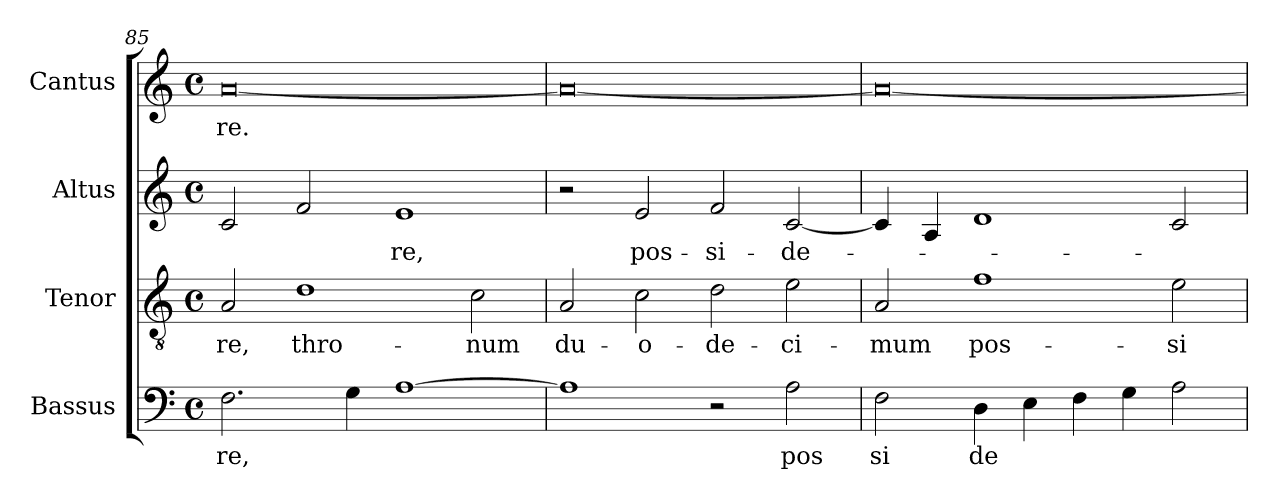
**kern	**text	**kern	**text	**kern	**text	**kern	**text
*part4	*part4	*part3	*part3	*part2	*part2	*part1	*part1
*staff4	*staff4	*staff3	*staff3	*staff2	*staff2	*staff1	*staff1
*I"Bassus	*	*I"Tenor	*	*I"Altus	*	*I"Cantus	*
*clefF4	*	*clefGv2	*	*clefG2	*	*clefG2	*
*	*	*	*	*k[]	*	*k[]	*
*	*	*	*	*C:	*	*C:	*
*M4/4	*	*M4/4	*	*M4/4	*	*M4/4	*
*met(c)	*	*met(c)	*	*met(c)	*	*met(c)	*
=85	=85	=85	=85	=85	=85	=85	=85
!	!LO:LY:b:cj	!	!LO:LY:b:cj	!	!	!	!LO:LY:b:cj
2.F\	re,	2A/	-re,	2c/	.	[<0a	re.
!	!	!	!LO:LY:b:cj	!	!	!	!
.	.	1d	thro-	2f/	.	.	.
4G\	.	.	.	.	.	.	.
!	!	!	!	!	!LO:LY:b:cj	!	!
[>1A	.	.	.	1e	-re,	.	.
!	!	!	!LO:LY:b:cj	!	!	!	!
.	.	2c\	-num	.	.	.	.
=86	=86	=86	=86	=86	=86	=86	=86
!	!	!	!LO:LY:b:cj	!	!	!	!
1A]	.	2A/	du-	2r	.	0a_<	.
!	!	!	!LO:LY:b:cj	!	!LO:LY:b:cj	!	!
.	.	2c\	-o-	2e/	pos-	.	.
!	!	!	!LO:LY:b:cj	!	!LO:LY:b:cj	!	!
2r	.	2d\	-de-	2f/	-si-	.	.
!	!LO:LY:b:cj	!	!LO:LY:b:cj	!	!LO:LY:b:cj	!	!
2A\	pos	2e\	-ci-	[<2c/	-de-	.	.
=87	=87	=87	=87	=87	=87	=87	=87
!	!LO:LY:b:cj	!	!LO:LY:b:cj	!	!	!	!
2F\	si	2A/	-mum	4c/]	.	0a_<	.
.	.	.	.	4A/	.	.	.
!	!LO:LY:b:cj	!	!LO:LY:b:cj	!	!	!	!
4D\	de	1f	pos-	1d	.	.	.
4E\	.	.	.	.	.	.	.
4F\	.	.	.	.	.	.	.
4G\	.	.	.	.	.	.	.
!	!	!	!LO:LY:b:cj	!	!	!	!
2A\	.	2e\	-si-	2c/	.	.	.
=	=	=	=	=	=	=	=
*-	*-	*-	*-	*-	*-	*-	*-
